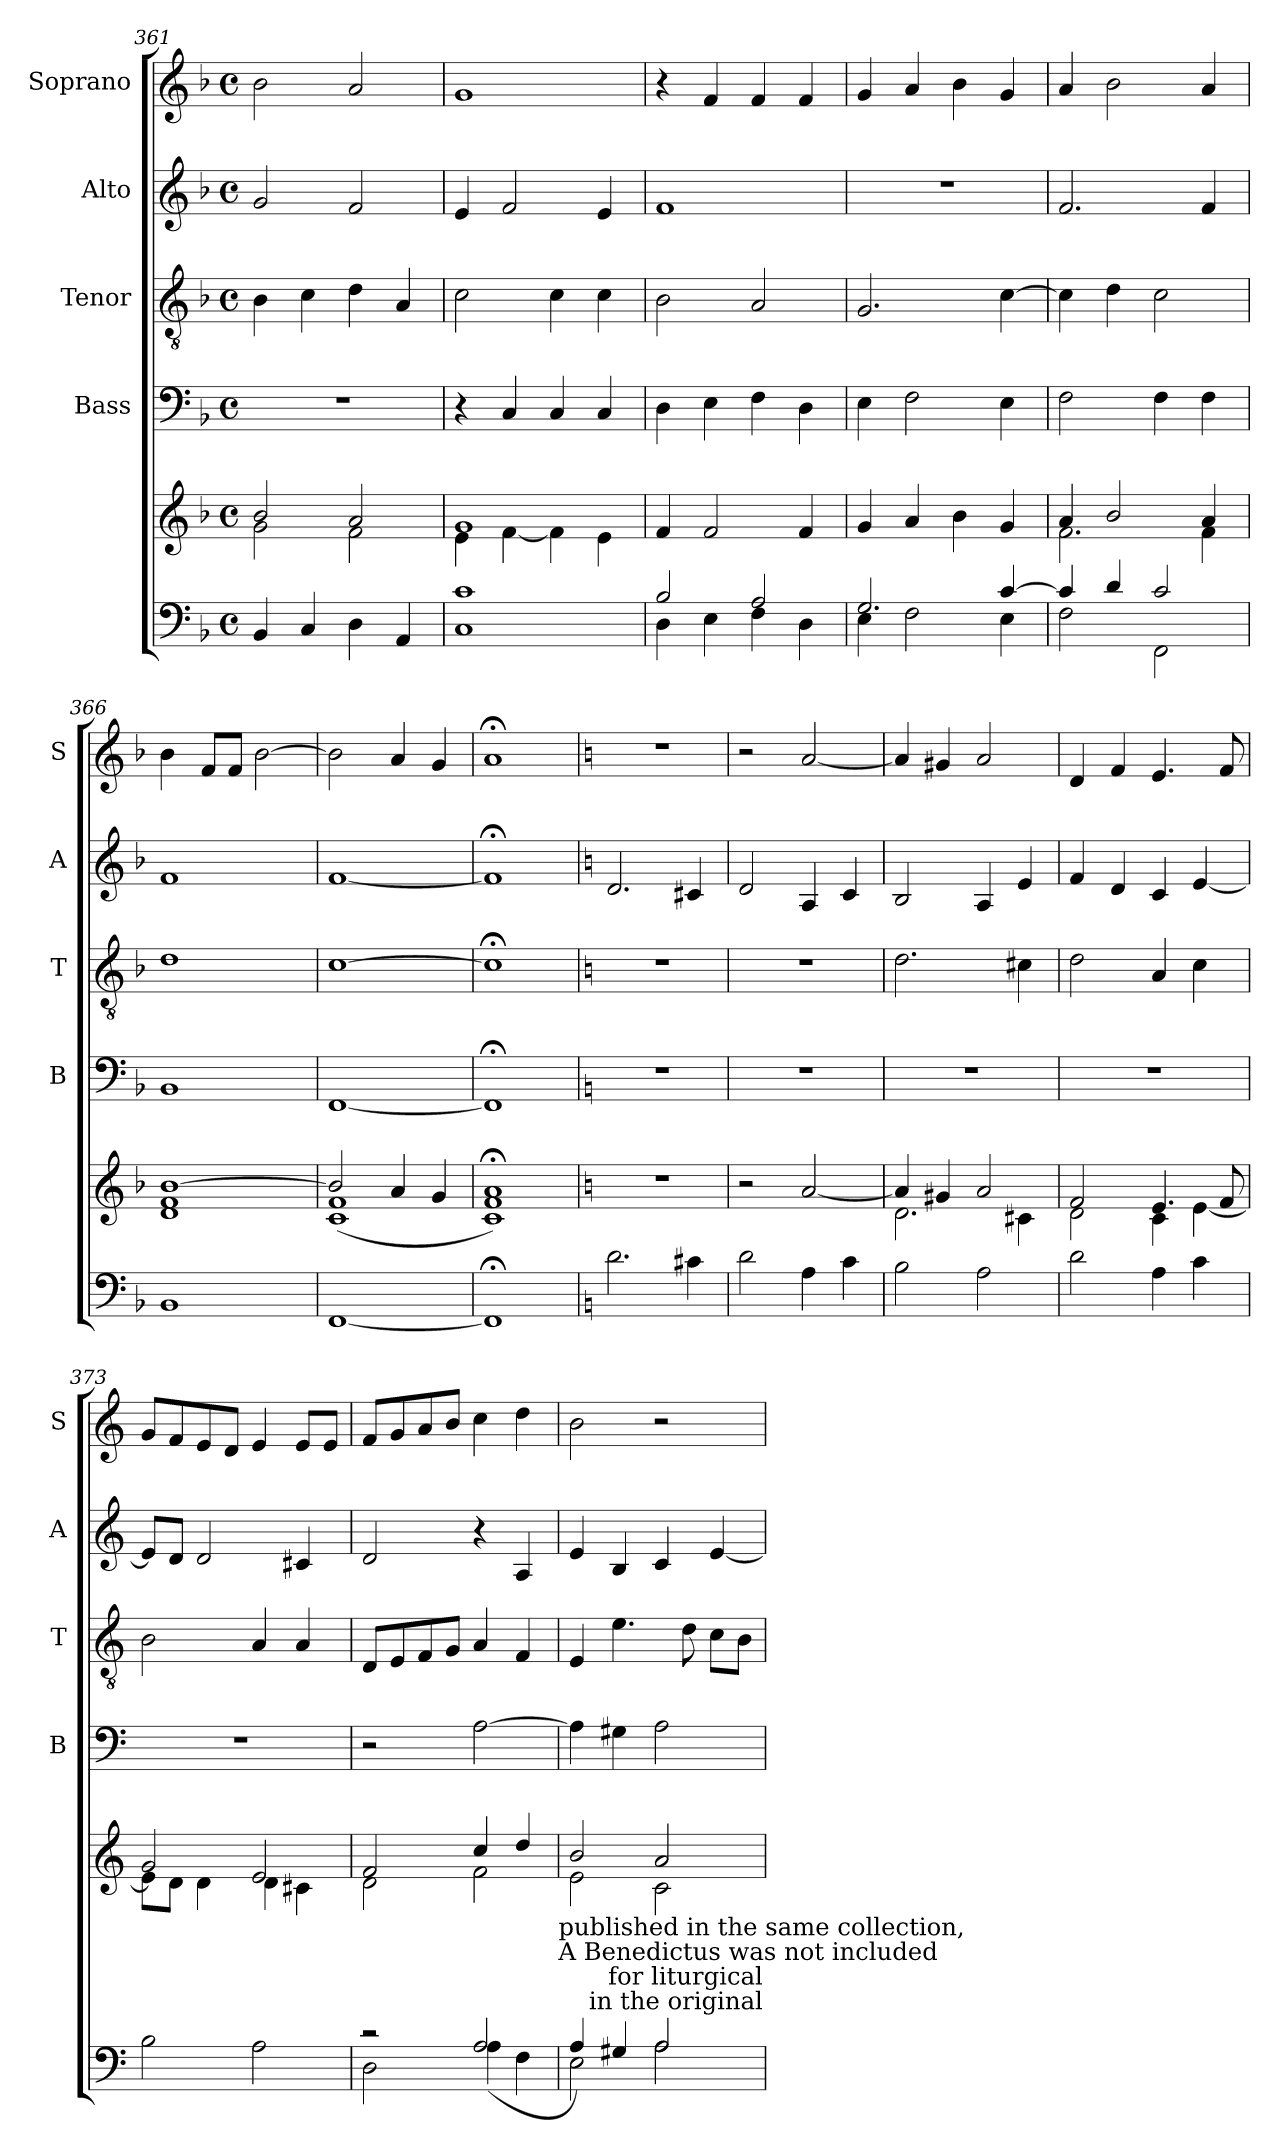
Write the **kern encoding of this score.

**kern	**kern	**kern	**kern	**kern	**kern
*part6	*part5	*part4	*part3	*part2	*part1
*staff6	*staff5	*staff4	*staff3	*staff2	*staff1
*	*	*I"Bass	*I"Tenor	*I"Alto	*I"Soprano
*	*	*I'B	*I'T	*I'A	*I'S
*clefF4	*clefG2	*clefF4	*clefGv2	*clefG2	*clefG2
*k[b-]	*k[b-]	*k[b-]	*k[b-]	*k[b-]	*k[b-]
*F:	*F:	*F:	*F:	*F:	*F:
*M4/4	*M4/4	*M4/4	*M4/4	*M4/4	*M4/4
*met(c)	*met(c)	*met(c)	*met(c)	*met(c)	*met(c)
=361	=361	=361	=361	=361	=361
*	*^	*	*	*	*
4BB-/	2b-/	2g\	1r	4B-\	2g/	2b-\
4C/	.	.	.	4c\	.	.
4D\	2a/	2f\	.	4d\	2f/	2a/
4AA/	.	.	.	4A/	.	.
=362	=362	=362	=362	=362	=362	=362
1C 1c	1g	4e\	4r	2c\	4e/	1g
.	.	[<4f\	4C/	.	2f/	.
.	.	4f\]	4C/	4c\	.	.
.	.	4e\	4C/	4c\	4e/	.
*	*v	*v	*	*	*	*
=363	=363	=363	=363	=363	=363
*^	*	*	*	*	*
2B-/	4D\	4f/	4D\	2B-\	1f	4r
.	4E\	2f/	4E\	.	.	4f/
2A/	4F\	.	4F\	2A/	.	4f/
.	4D\	4f/	4D\	.	.	4f/
!!LO:LB:g=z
=364	=364	=364	=364	=364	=364	=364
2.G/	4E\	4g/	4E\	2.G/	1r	4g/
.	2F\	4a/	2F\	.	.	4a/
.	.	4b-\	.	.	.	4b-\
[>4c/	4E\	4g/	4E\	[>4c\	.	4g/
=365	=365	=365	=365	=365	=365	=365
*	*	*^	*	*	*	*
4c/]	2F\	4a/	2.f\	2F\	4c\]	2.f/	4a/
4d/	.	2b-/	.	.	4d\	.	2b-\
2c/	2FF\	.	.	4F\	2c\	.	.
.	.	4a/	4f\	4F\	.	4f/	4a/
*v	*v	*	*	*	*	*	*
*	*v	*v	*	*	*	*
=366	=366	=366	=366	=366	=366
1BB-	1d 1f [>1b-	1BB-	1d	1f	4b-\
.	.	.	.	.	8f/L
.	.	.	.	.	8f/J
.	.	.	.	.	[>2b-\
=367	=367	=367	=367	=367	=367
*	*^	*	*	*	*
[<1FF	2b-/]	(<1c 1f	[<1FF	[>1c	[<1f	2b-\]
.	4a/	.	.	.	.	4a/
.	4g/	.	.	.	.	4g/
*	*v	*v	*	*	*	*
=368	=368	=368	=368	=368	=368
1FF;]	1c; 1f; 1a;)	1FF;]	1c;<]	1f;]	1a;
!!LO:PB:g=z
=369	=369	=369	=369	=369	=369
*k[]	*k[]	*k[]	*k[]	*k[]	*k[]
*C:	*C:	*C:	*C:	*C:	*C:
2.d\	1r	1r	1r	2.d/	1r
4c#X\	.	.	.	4c#X/	.
=370	=370	=370	=370	=370	=370
2d\	2r	1r	1r	2d/	2r
4A\	[<2a/	.	.	4A/	[<2a/
4c\	.	.	.	4c/	.
=371	=371	=371	=371	=371	=371
*	*^	*	*	*	*
2B\	4a/]	2.d\	1r	2.d\	2B/	4a/]
.	4g#X/	.	.	.	.	4g#X/
2A\	2a/	.	.	.	4A/	2a/
.	.	4c#X\	.	4c#X\	4e/	.
=372	=372	=372	=372	=372	=372	=372
2d\	2f/	2d\	1r	2d\	4f/	4d/
.	.	.	.	.	4d/	4f/
4A\	4.e/	4c\	.	4A/	4c/	4.e/
4c\	.	[<4e\	.	4c\	[<4e/	.
.	8f/	.	.	.	.	8f/
=373	=373	=373	=373	=373	=373	=373
2B\	2g/	8e\L]	1r	2B\	8e/L]	8g/L
.	.	8d\J	.	.	8d/J	8f/
.	.	4d\	.	.	2d/	8e/
.	.	.	.	.	.	8d/J
2A\	(2e/	4d\	.	4A/	.	4e/
.	.	4c#X\	.	4A/	4c#X/	8e/L
.	.	.	.	.	.	8e/J
!!LO:LB:g=z
=374	=374	=374	=374	=374	=374	=374
*^	*	*	*	*	*	*
2rc	2D\	2f/	2d\	2r	8D/L	2d/	8f/L
.	.	.	.	.	8E/	.	8g/
.	.	.	.	.	8F/	.	8a/
.	.	.	.	.	8G/J	.	8b/J
2A/	(>4A\	4cc/	2f\	[>2A\	4A/	4r	4cc\
.	4F\	4dd/	.	.	4F/	4A/	4dd\
!	!	!LO:TX:b:t=published in the same collection,	!	!	!	!	!
!	!	!LO:TX:b:t=A Benedictus was not included	!	!	!	!	!
=375	=375	=375	=375	=375	=375	=375	=375
4A/)	2E\	2b/	2e\	4A\]	4E/	4e/	2b\
4G#X/	.	.	.	4G#X\	4.e\	4B/	.
2A/	2A\	2a/	2c\	2A\	.	4c/	2r
.	.	.	.	.	8d\	.	.
.	.	.	.	.	8c\L	[<4e/	.
.	.	.	.	.	8B\J	.	.
*v	*v	*	*	*	*	*	*
*	*v	*v	*	*	*	*
!	!LO:TX:b:t=for liturgical	!	!	!	!
!	!LO:TX:b:t=in the original	!	!	!	!
=	=	=	=	=	=
*-	*-	*-	*-	*-	*-
